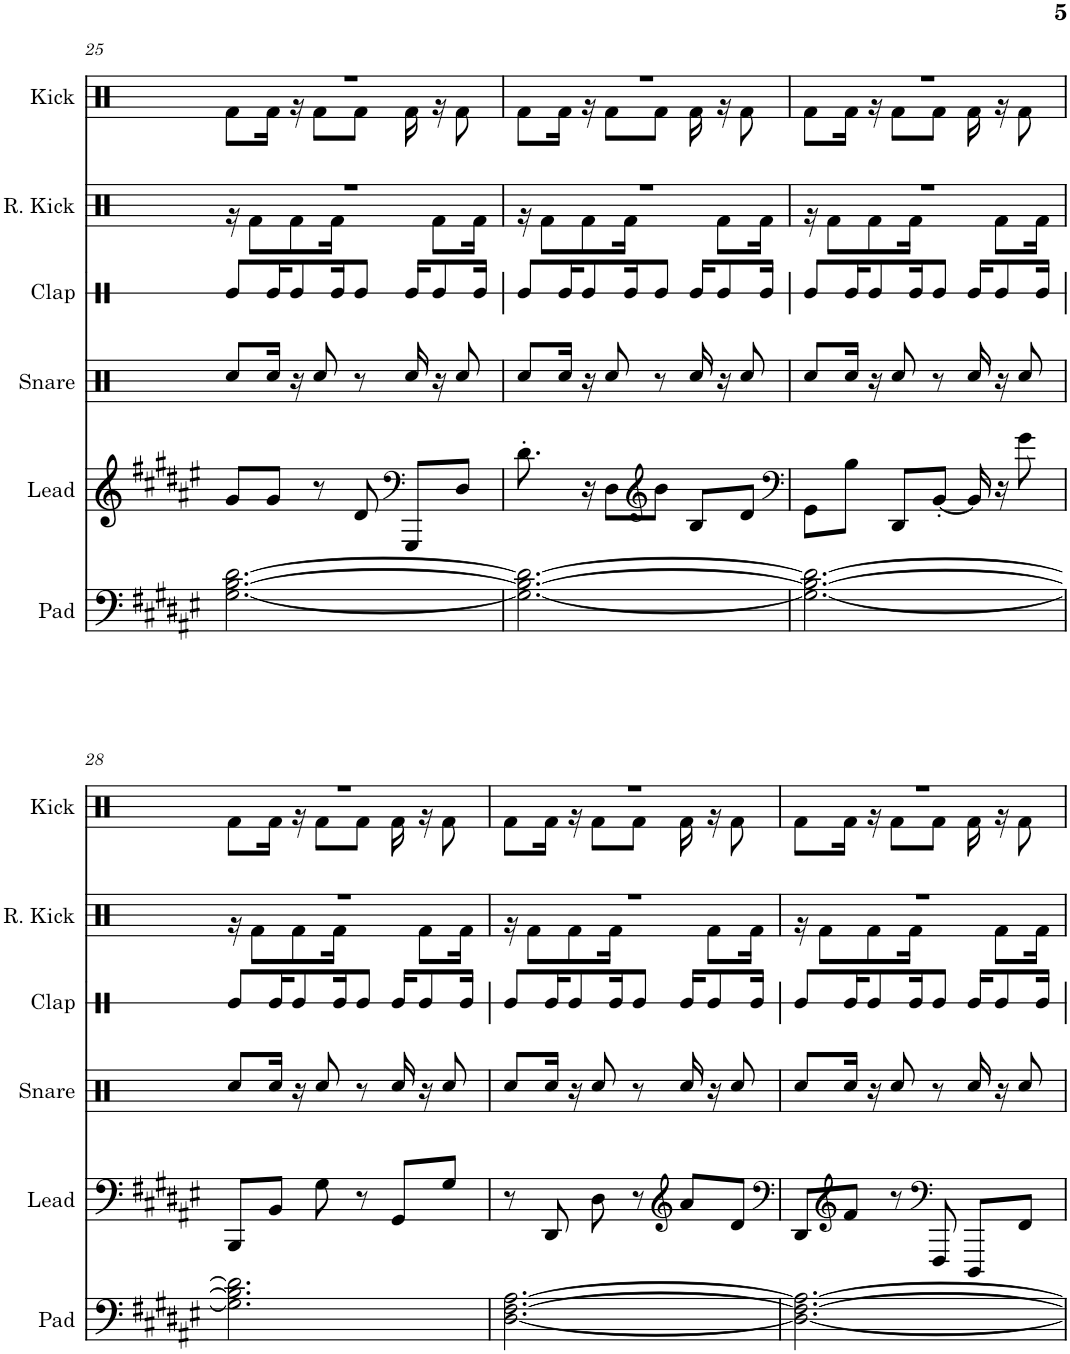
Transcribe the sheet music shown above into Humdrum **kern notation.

**kern	**kern	**kern	**kern	**kern	**kern
*part6	*part5	*part4	*part3	*part2	*part1
*staff6	*staff5	*staff4	*staff3	*staff2	*staff1
*I"Pad	*I"Lead	*I"Snare	*I"Clap	*I"Reverb Kick	*I"Kick
*I'Pad	*I'Lead	*I'Snare	*I'Clap	*I'R. Kick	*I'Kick
!!LO:PB:g=z
*clefF4	*clefG2	*clefX	*clefX	*clefX	*clefX
*k[f#c#g#d#a#e#]	*k[f#c#g#d#a#e#]	*k[f#c#g#d#a#e#]	*k[f#c#g#d#a#e#]	*k[f#c#g#d#a#e#]	*k[f#c#g#d#a#e#]
*M3/4	*M3/4	*M3/4	*M3/4	*M3/4	*M3/4
=25	=25	=25	=25	=25	=25
*	*	*	*	*^	*^
[2.G#\ [2.B\ [2.d#\	8g#/L	8Rcc/L	8Re/L	2.r	16r	2.r	8Rf\L
.	.	.	.	.	8Rf\L	.	.
.	8g#/J	16Rcc/Jk	16Re/K	.	.	.	16Rf\Jk
.	.	16r	8Re/	.	8Rf\	.	16r
.	8r	8Rcc/	.	.	.	.	8Rf\L
.	.	.	16Re/K	.	16Rf\Jk	.	.
.	8d#/	8r	8Re/J	.	8.ryy	.	8Rf\J
*	*clefF4	*	*	*	*	*	*
.	8GGG#/L	16Rcc/	16Re/KL	.	.	.	16Rf\
.	.	16r	8Re/	.	8Rf\L	.	16r
.	8D#/J	8Rcc/	.	.	.	.	8Rf\
.	.	.	16Re/Jk	.	16Rf\Jk	.	.
=26	=26	=26	=26	=26	=26	=26	=26
2.G#\_ 2.B\_ 2.d#\_	8.d#'\	8Rcc/L	8Re/L	2.r	16r	2.r	8Rf\L
.	.	.	.	.	8Rf\L	.	.
.	.	16Rcc/Jk	16Re/K	.	.	.	16Rf\Jk
.	16r	16r	8Re/	.	8Rf\	.	16r
.	8D#\L	8Rcc/	.	.	.	.	8Rf\L
.	.	.	16Re/K	.	16Rf\Jk	.	.
*	*clefG2	*	*	*	*	*	*
.	8b\J	8r	8Re/J	.	8.ryy	.	8Rf\J
.	8B/L	16Rcc/	16Re/KL	.	.	.	16Rf\
.	.	16r	8Re/	.	8Rf\L	.	16r
.	8d#/J	8Rcc/	.	.	.	.	8Rf\
.	.	.	16Re/Jk	.	16Rf\Jk	.	.
=27	=27	=27	=27	=27	=27	=27	=27
*	*clefF4	*	*	*	*	*	*
2.G#\_ 2.B\_ 2.d#\_	8GG#\L	8Rcc/L	8Re/L	2.r	16r	2.r	8Rf\L
.	.	.	.	.	8Rf\L	.	.
.	8B\J	16Rcc/Jk	16Re/K	.	.	.	16Rf\Jk
.	.	16r	8Re/	.	8Rf\	.	16r
.	8DD#/L	8Rcc/	.	.	.	.	8Rf\L
.	.	.	16Re/K	.	16Rf\Jk	.	.
.	[8BB'/J	8r	8Re/J	.	8.ryy	.	8Rf\J
.	16BB/]	16Rcc/	16Re/KL	.	.	.	16Rf\
.	16r	16r	8Re/	.	8Rf\L	.	16r
.	8g#\	8Rcc/	.	.	.	.	8Rf\
.	.	.	16Re/Jk	.	16Rf\Jk	.	.
!!LO:LB:g=z	!!
=28	=28	=28	=28	=28	=28	=28	=28
2.G#\] 2.B\] 2.d#\]	8BBB/L	8Rcc/L	8Re/L	2.r	16r	2.r	8Rf\L
.	.	.	.	.	8Rf\L	.	.
.	8BB/J	16Rcc/Jk	16Re/K	.	.	.	16Rf\Jk
.	.	16r	8Re/	.	8Rf\	.	16r
.	8G#\	8Rcc/	.	.	.	.	8Rf\L
.	.	.	16Re/K	.	16Rf\Jk	.	.
.	8r	8r	8Re/J	.	8.ryy	.	8Rf\J
.	8GG#/L	16Rcc/	16Re/KL	.	.	.	16Rf\
.	.	16r	8Re/	.	8Rf\L	.	16r
.	8G#/J	8Rcc/	.	.	.	.	8Rf\
.	.	.	16Re/Jk	.	16Rf\Jk	.	.
=29	=29	=29	=29	=29	=29	=29	=29
[2.D#\ [2.F#\ [2.A#\	8r	8Rcc/L	8Re/L	2.r	16r	2.r	8Rf\L
.	.	.	.	.	8Rf\L	.	.
.	8DD#/	16Rcc/Jk	16Re/K	.	.	.	16Rf\Jk
.	.	16r	8Re/	.	8Rf\	.	16r
.	8D#\	8Rcc/	.	.	.	.	8Rf\L
.	.	.	16Re/K	.	16Rf\Jk	.	.
.	8r	8r	8Re/J	.	8.ryy	.	8Rf\J
*	*clefG2	*	*	*	*	*	*
.	8a#/L	16Rcc/	16Re/KL	.	.	.	16Rf\
.	.	16r	8Re/	.	8Rf\L	.	16r
.	8d#/J	8Rcc/	.	.	.	.	8Rf\
.	.	.	16Re/Jk	.	16Rf\Jk	.	.
=30	=30	=30	=30	=30	=30	=30	=30
*	*clefF4	*	*	*	*	*	*
2.D#\_ 2.F#\_ 2.A#\_	8DD#/L	8Rcc/L	8Re/L	2.r	16r	2.r	8Rf\L
.	.	.	.	.	8Rf\L	.	.
*	*clefG2	*	*	*	*	*	*
.	8f#/J	16Rcc/Jk	16Re/K	.	.	.	16Rf\Jk
.	.	16r	8Re/	.	8Rf\	.	16r
.	8r	8Rcc/	.	.	.	.	8Rf\L
.	.	.	16Re/K	.	16Rf\Jk	.	.
*	*clefF4	*	*	*	*	*	*
.	8FFF#/	8r	8Re/J	.	8.ryy	.	8Rf\J
.	8DDD#/L	16Rcc/	16Re/KL	.	.	.	16Rf\
.	.	16r	8Re/	.	8Rf\L	.	16r
.	8FF#/J	8Rcc/	.	.	.	.	8Rf\
.	.	.	16Re/Jk	.	16Rf\Jk	.	.
*	*	*	*	*v	*v	*	*
*	*	*	*	*	*v	*v
=	=	=	=	=	=
*-	*-	*-	*-	*-	*-
